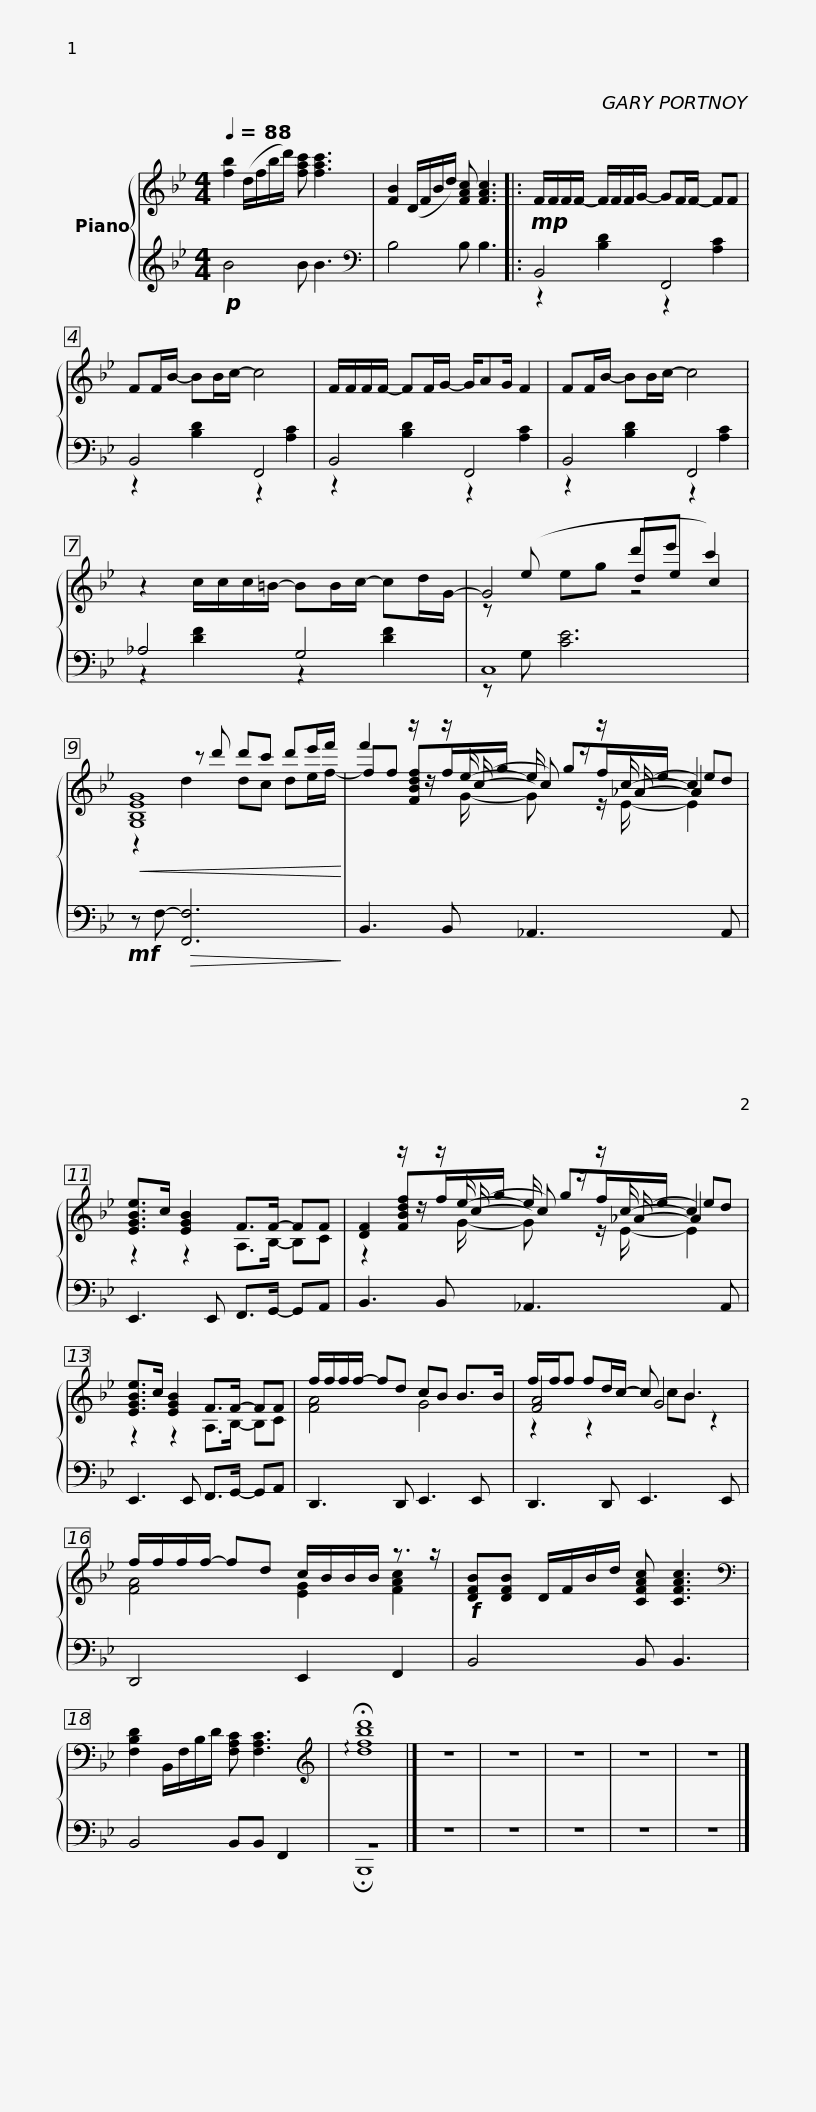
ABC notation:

X:1
%%score { ( 1 4 5 6 ) | ( 2 3 ) }
L:1/8
Q:1/4=88
M:4/4
I:linebreak $
K:Bb
V:1 treble
V:4 treble
V:5 treble
V:6 treble
V:2 treble
V:3 treble
V:1
 [fb]2 (d/f/b/d'/) [fac'] [fac']3 | [FB]2 (D/F/B/d/) [FAc] [FAc]3 |: F/F/F/F/- F/F/F/G/- GF/F/- FF | FF/B/- BB/c/- c4 |$ F/F/F/F/- FF/G/- G/AG/ F2 | %5
 FF/B/- BB/c/- c4 | z2 c/c/c/=B/- BB/c/- cd/G/- | G4 de c2 |$!<(! [G,B,EG]8!<)! | f'2 z/ z/ z/ e/- e/ z/ z/ c/- c2 | %10
 [EGBe]>c [EGB]2 F>F- FF |$ [DF]2 z/ z/ z/ e/- e/ z/ z/ c/- c2 | [EGBe]>c [EGB]2 F>F- FF | f/f/f/f/- fd cB B>B |$ f/f/f fd/c/- c B3 | %15
 f/f/f/f/- fd c/B/B/B/ z3/2 z/ |!f! [DFB][DFB] D/F/B/d/ [CFAc] [CFAc]3 |$[K:bass] [F,B,D]2 B,,/F,/B,/D/ [F,A,C] [F,A,C]3 |[K:treble] !fermata![bd']8 |] z8 | %20
 z8 | z8 | z8 | z8 |] %24
V:2
!p! B4 B B3 |[K:bass] B,4 B, B,3 |:!mp! B,,4 F,,4 | B,,4 F,,4 |$ B,,4 F,,4 | %5
 B,,4 F,,4 | _A,4 G,4 | C,8 |$!mf! z F,-!>(! [F,,F,]6!>)! | B,,3 B,, _A,,3 A,, | %10
 E,,3 E,, F,,>G,,- G,,A,, |$ B,,3 B,, _A,,3 A,, | E,,3 E,, F,,>G,,- G,,A,, | D,,3 D,, E,,3 E,, |$ D,,3 D,, E,,3 E,, | %15
 D,,4 E,,2 F,,2 | B,,4 B,, B,,3 |$ B,,4 B,,B,, F,,2 | z8 |] z8 | %20
 z8 | z8 | z8 | z8 |] %24
V:3
 x8 |[K:bass] x8 |: z2 [B,D]2 z2 [A,C]2 | z2 [B,D]2 z2 [A,C]2 |$ z2 [B,D]2 z2 [A,C]2 | %5
 z2 [B,D]2 z2 [A,C]2 | z2 [DF]2 z2 [DF]2 | z G, [CE]6 |$ x8 | x8 | %10
 x8 |$ x8 | x8 | x8 |$ x8 | %15
 x8 | x8 |$ x8 | !fermata!B,,,8 |] x8 | %20
 x8 | x8 | x8 | x8 |] %24
V:4
 x8 | x8 |: x8 | x8 |$ x8 | %5
 x8 | x8 | z (e x2 d'e' c'2) |$ z2 z d' d'c' d'e'/f'/ | x7/2 c/- c z/ _A/- A2 | %10
 z2 z2 A,>B,- B,C |$ x7/2 c/- c z/ _A/- A2 | z2 z2 A,>B,- B,C | [FA]4 G4 |$ [FA]4 G4 | %15
 [FA]4 [EG]2 [FAc]2 | x8 |$[K:bass] x8 |[K:treble] !arpeggio![df]8 |] x8 | %20
 x8 | x8 | x8 | x8 |] %24
V:5
 x8 | x8 |: x8 | x8 |$ x8 | %5
 x8 | x8 | x2 eg z4 |$ z2 d2 dc de/f/- | ff [FBdf]f/g/- gf/e/- ed | %10
 x8 |$ z2 [FBdf]f/g/- gf/e/- ed | x8 | x8 |$ z2 z2 cB z2 | %15
 x8 | x8 |$[K:bass] x8 |[K:treble] x8 |] x8 | %20
 x8 | x8 | x8 | x8 |] %24
V:6
 x8 | x8 |: x8 | x8 |$ x8 | %5
 x8 | x8 | x8 |$ x8 | x7/2 G/- G z/ E/- E2 | %10
 x8 |$ x7/2 G/- G z/ E/- E2 | x8 | x8 |$ x8 | %15
 x8 | x8 |$[K:bass] x8 |[K:treble] x8 |] x8 | %20
 x8 | x8 | x8 | x8 |] %24
